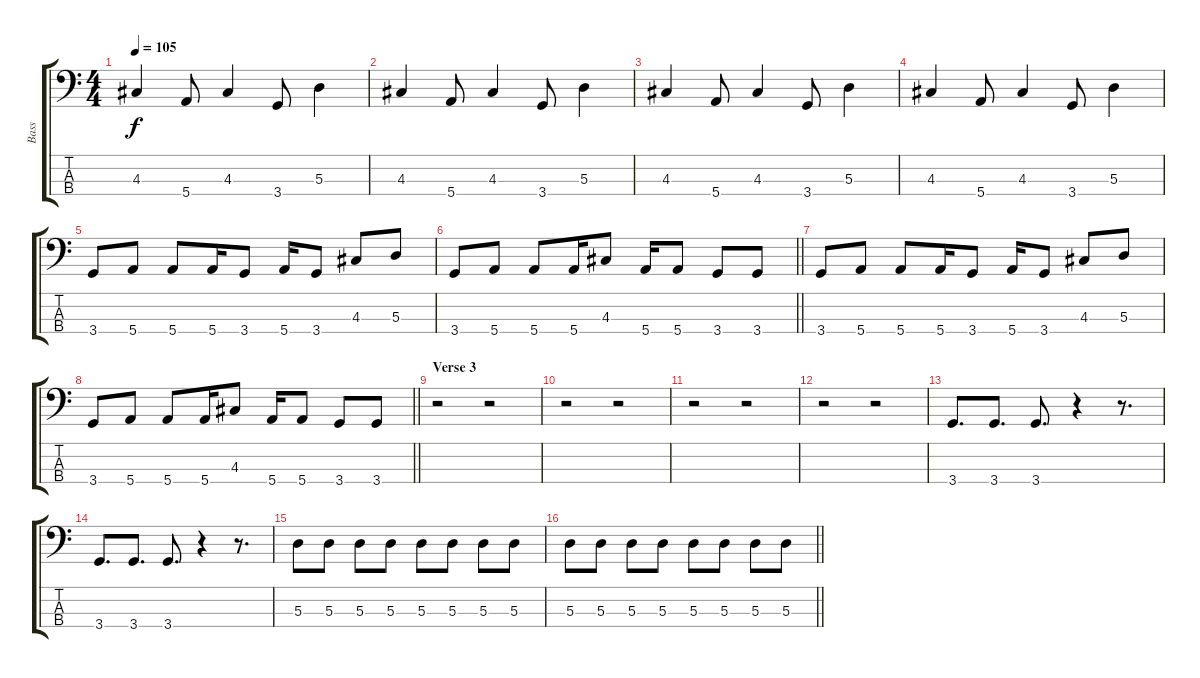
\track ("Bass" "Bass") {instrument electricbasspick}
\staff {score tabs}
\tuning (G2 D2 A1 E1) {hide}
\ts (4 4)
\tempo 105
\clef f4
\ks c
4.3.4{dy f} 5.4.8 4.3.4 3.4.8 5.3.4 |
4.3.4 5.4.8 4.3.4 3.4.8 5.3.4 |
4.3.4 5.4.8 4.3.4 3.4.8 5.3.4 |
4.3.4 5.4.8 4.3.4 3.4.8 5.3.4 |
3.4.8 5.4.8 5.4.8 5.4.16 3.4.8 5.4.16 3.4.8 4.3.8 5.3.8 |
\barLineRight lightlight
3.4.8 5.4.8 5.4.8 5.4.16 4.3.8 5.4.16 5.4.8 3.4.8 3.4.8 |
3.4.8 5.4.8 5.4.8 5.4.16 3.4.8 5.4.16 3.4.8 4.3.8 5.3.8 |
\barLineRight lightlight
3.4.8 5.4.8 5.4.8 5.4.16 4.3.8 5.4.16 5.4.8 3.4.8 3.4.8 |
\section ("" "Verse 3")
r.2 r.2 |
r.2 r.2 |
r.2 r.2 |
r.2 r.2 |
3.4.8{d} 3.4.8{d} 3.4.8{d} r.4 r.8{d} |
3.4.8{d} 3.4.8{d} 3.4.8{d} r.4 r.8{d} |
5.3.8 5.3.8 5.3.8 5.3.8 5.3.8 5.3.8 5.3.8 5.3.8 |
\barLineRight lightlight
5.3.8 5.3.8 5.3.8 5.3.8 5.3.8 5.3.8 5.3.8 5.3.8
